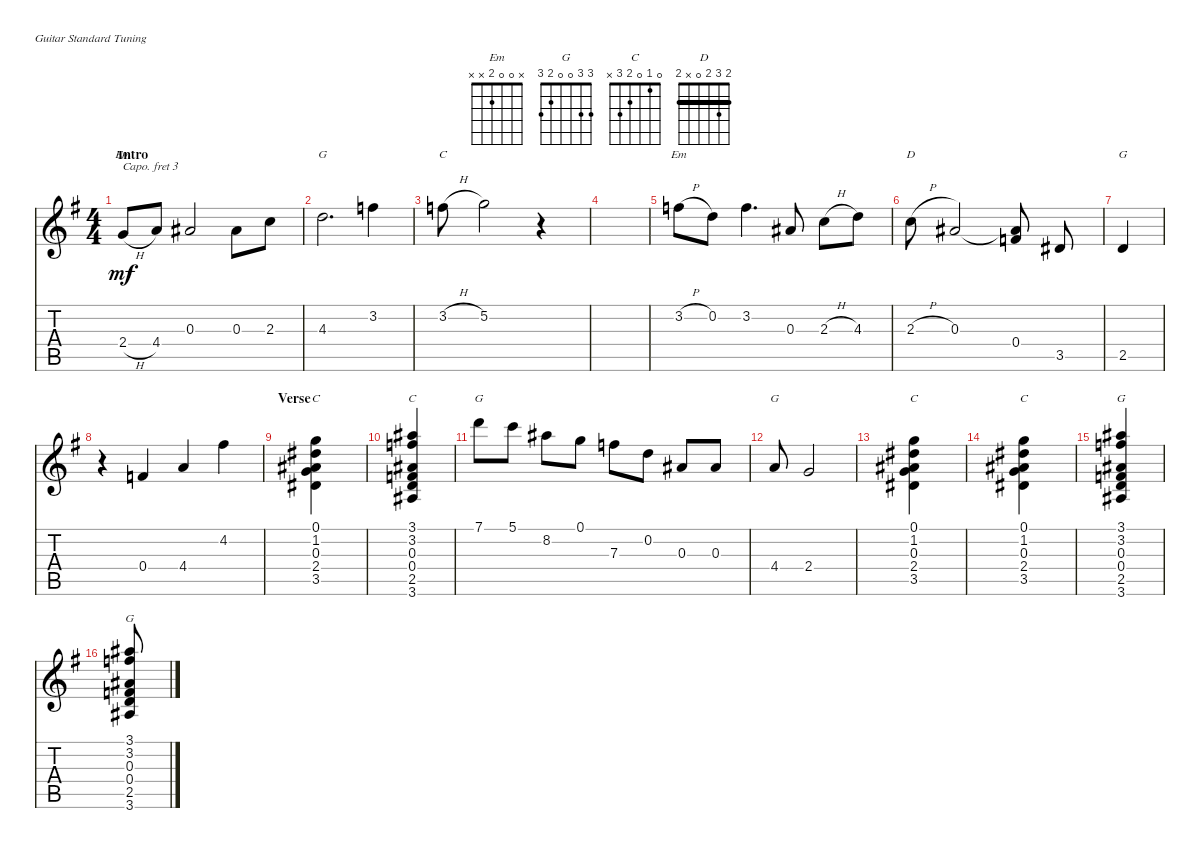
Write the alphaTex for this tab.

\defaultSystemsLayout 4
\bracketExtendMode nobrackets
\singleTrackTrackNamePolicy hidden
\multiTrackTrackNamePolicy hidden
\firstSystemTrackNameOrientation horizontal
\otherSystemsTrackNameOrientation horizontal
\track ("Guitar" "Gtr") {instrument electricguitarjazz}
\staff {score tabs}
\capo 3
\tuning (E4 B3 G3 D3 A2 E2)
\chord ("Em" x 0 0 2 x x)
\chord ("G" 3 3 0 0 2 3)
\chord ("C" 0 1 0 2 3 x)
\chord ("D" 2 3 2 0 x 2) {barre 2}
\ts (4 4)
\section ("" "Intro")
\tempo (120 hide)
\clef g2
\ks g
2.4{h}.8{ch "Em" dy mf} 4.4.8 0.3.2 0.3.8 2.3.8 |
4.3.2{d ch "G"} 3.2.4 |
3.2{h}.8{ch "C"} 5.2.2 r.4 |
|
3.2{h}.8{ch "Em"} 0.2.8 3.2.4{d} 0.3.8 2.3{h}.8 4.3.8 |
2.3{h}.8{ch "D"} 0.3.2 (0.3{t} 0.4).8 3.5.8 |
2.5.4{ch "G"} |
r.4 0.4.4 4.4.4 4.2.4 |
\section ("" "Verse")
(3.5 2.4 0.3 1.2 0.1).4{ch "C"} |
(3.6 2.5 0.4 0.3 3.2 3.1).4{ch "C"} |
7.1.8{ch "G"} 5.1.8 8.2.8 0.1.8 7.3.8 0.2.8 0.3.8 0.3.8 |
4.4.8{ch "G"} 2.4.2 |
(3.5 2.4 0.3 1.2 0.1).4{ch "C"} |
(3.5 2.4 0.3 1.2 0.1).4{ch "C"} |
(3.6 2.5 0.4 0.3 3.2 3.1).4{ch "G"} |
(3.6 2.5 0.4 0.3 3.2 3.1).8{ch "G"}
